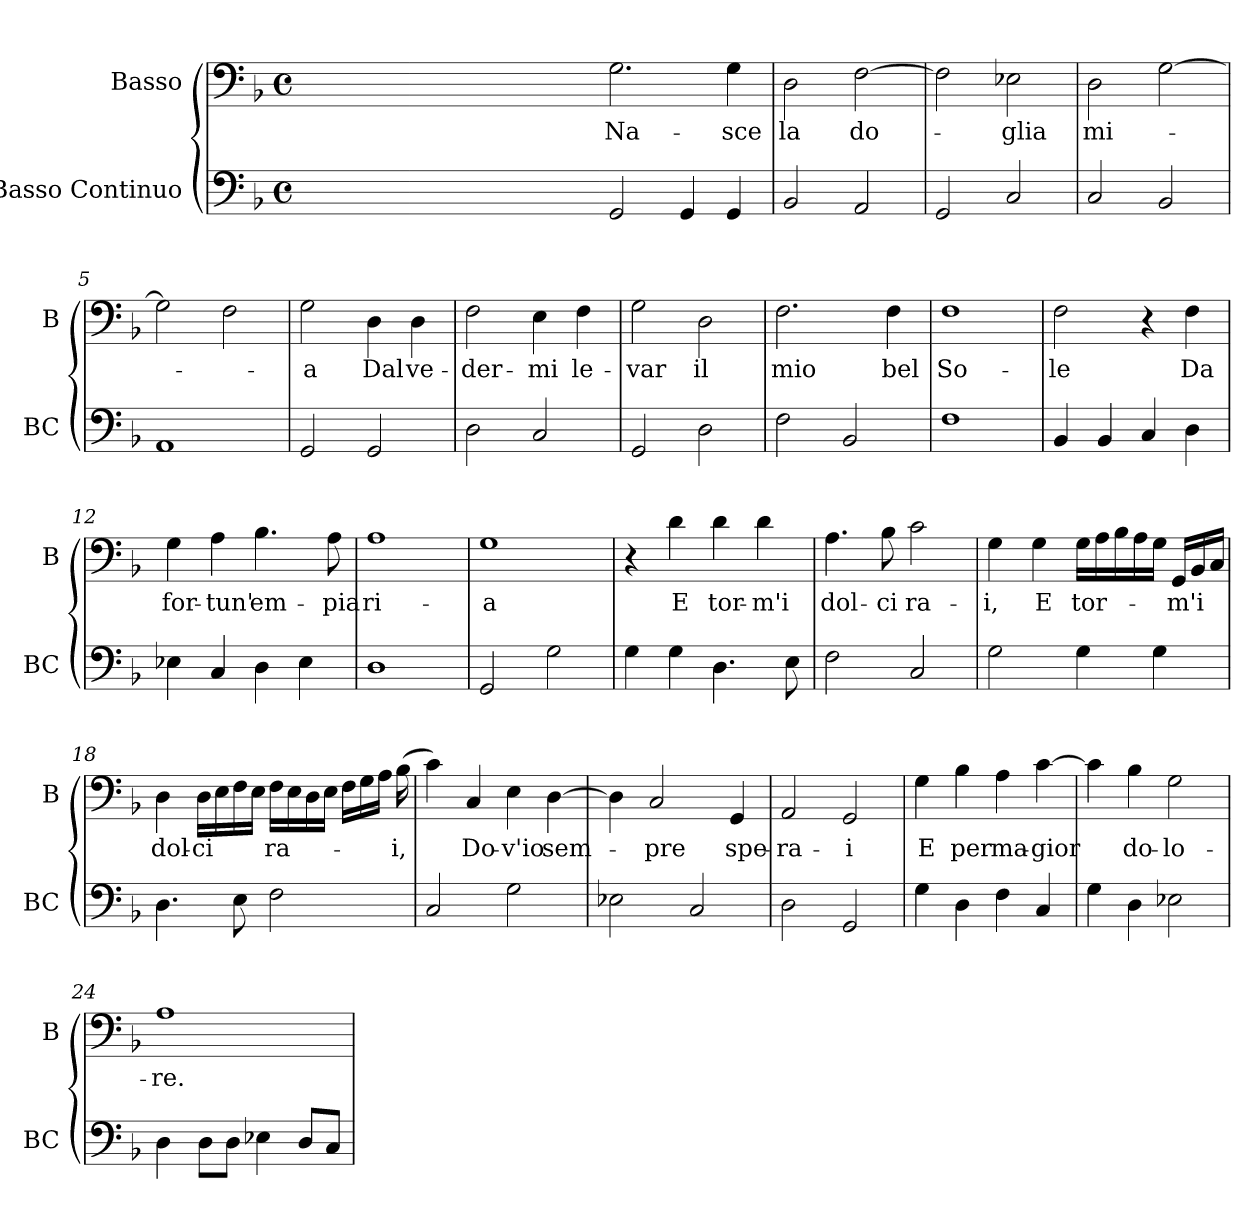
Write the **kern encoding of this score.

**kern	**kern	**text
*part2	*part1	*part1
*staff2	*staff1	*staff1
*I"Basso Continuo	*I"Basso	*
*I'BC	*I'B	*
*clefF4	*clefF4	*
*k[b-]	*k[b-]	*
*F:	*F:	*
*M4/4	*M4/4	*
*met(c)	*met(c)	*
=	=	=
1ryy	1ryy	.
=1X-	=1X-	=1X-
4ryy	4ryy	.
4ryy	4ryy	.
4ryy	4ryy	.
4ryy	4ryy	.
=1-	=1-	=1-
!	!	!LO:LY:b
2GG/	2.G\	Na-
4GG/	.	.
!	!	!LO:LY:b
4GG/	4G\	-sce
=2	=2	=2
!	!	!LO:LY:b
2BB-/	2D\	la
!	!	!LO:LY:b
2AA/	[2F\	do-
=3	=3	=3
2GG/	2F\]	.
!	!	!LO:LY:b
2C/	2E-X\	-glia
=4	=4	=4
!	!	!LO:LY:b
2C/	2D\	mi-
2BB-/	[2G\	.
=5	=5	=5
1AA	2G\]	.
.	2F\	.
=6	=6	=6
!	!	!LO:LY:b
2GG/	2G\	-a
!	!	!LO:LY:b
2GG/	4D\	Dal
!	!	!LO:LY:b
.	4D\	ve-
!!LO:LB:g=z
=7	=7	=7
!	!	!LO:LY:b
2D\	2F\	-der-
!	!	!LO:LY:b
2C/	4E\	-mi
!	!	!LO:LY:b
.	4F\	le-
=8	=8	=8
!	!	!LO:LY:b
2GG/	2G\	-var
!	!	!LO:LY:b
2D\	2D\	il
=9	=9	=9
!	!	!LO:LY:b
2F\	2.F\	mio
2BB-/	.	.
!	!	!LO:LY:b
.	4F\	bel
=10	=10	=10
!	!	!LO:LY:b
1F	1F	So-
=11	=11	=11
!	!	!LO:LY:b
4BB-/	2F\	-le
4BB-/	.	.
4C/	4r	.
!	!	!LO:LY:b
4D\	4F\	Da
=12	=12	=12
!	!	!LO:LY:b
4E-X\	4G\	for-
!	!	!LO:LY:b
4C/	4A\	-tun'
!	!	!LO:LY:b
4D\	4.B-\	em-
4E-\	.	.
!	!	!LO:LY:b
.	8A\	-pia
=13	=13	=13
!	!	!LO:LY:b
1D	1A	ri-
!!LO:LB:g=z
=14	=14	=14
!	!	!LO:LY:b
2GG/	1G	-a
2G\	.	.
=15	=15	=15
4G\	4r	.
!	!	!LO:LY:b
4G\	4d\	E
!	!	!LO:LY:b
4.D\	4d\	tor-
!	!	!LO:LY:b
.	4d\	-m'i
8E\	.	.
=16	=16	=16
!	!	!LO:LY:b
2F\	4.A\	dol-
!	!	!LO:LY:b
.	8B-\	-ci
!	!	!LO:LY:b
2C/	2c\	ra-
=17	=17	=17
!	!	!LO:LY:b
2G\	4G\	-i,
!	!	!LO:LY:b
.	4G\	E
!	!	!LO:LY:b
4G\	16G\LL	tor-
.	16A\	.
.	16B-\	.
.	16A\	.
4G\	16G\JJ	.
!	!	!LO:LY:b
.	16GG/LL	-m'i
.	16BB-/	.
.	16C/JJ	.
!!LO:LB:g=z
=18	=18	=18
!	!	!LO:LY:b
4.D\	4D\	dol-
!	!	!LO:LY:b
.	16D\LL	-ci
.	16E\	.
8E\	16F\	.
.	16E\JJ	.
!	!	!LO:LY:b
2F\	16F\LL	ra-
.	16E\	.
.	16D\	.
.	16E\JJ	.
.	16F\LL	.
.	16G\	.
.	16A\JJ	.
!	!	!LO:LY:b
.	(>16B-\	-i,
=19	=19	=19
2C/	4c\)	.
!	!	!LO:LY:b
.	4C/	Do-
!	!	!LO:LY:b
2G\	4E\	-v'io
!	!	!LO:LY:b
.	[4D\	sem-
=20	=20	=20
2E-X\	4D\]	.
!	!	!LO:LY:b
.	2C/	-pre
2C/	.	.
!	!	!LO:LY:b
.	4GG/	spe-
=21	=21	=21
!	!	!LO:LY:b
2D\	2AA/	-ra-
!	!	!LO:LY:b
2GG/	2GG/	-i
=22	=22	=22
!	!	!LO:LY:b
4G\	4G\	E
!	!	!LO:LY:b
4D\	4B-\	per
!	!	!LO:LY:b
4F\	4A\	ma-
!	!	!LO:LY:b
4C/	[4c\	-gior
!!LO:LB:g=z
=23	=23	=23
4G\	4c\]	.
!	!	!LO:LY:b
4D\	4B-\	do-
!	!	!LO:LY:b
2E-X\	2G\	-lo-
=24	=24	=24
!	!	!LO:LY:b
4D\	1A	-re.
8D\L	.	.
8D\J	.	.
4E-X\	.	.
8D/L	.	.
8C/J	.	.
=	=	=
*-	*-	*-
